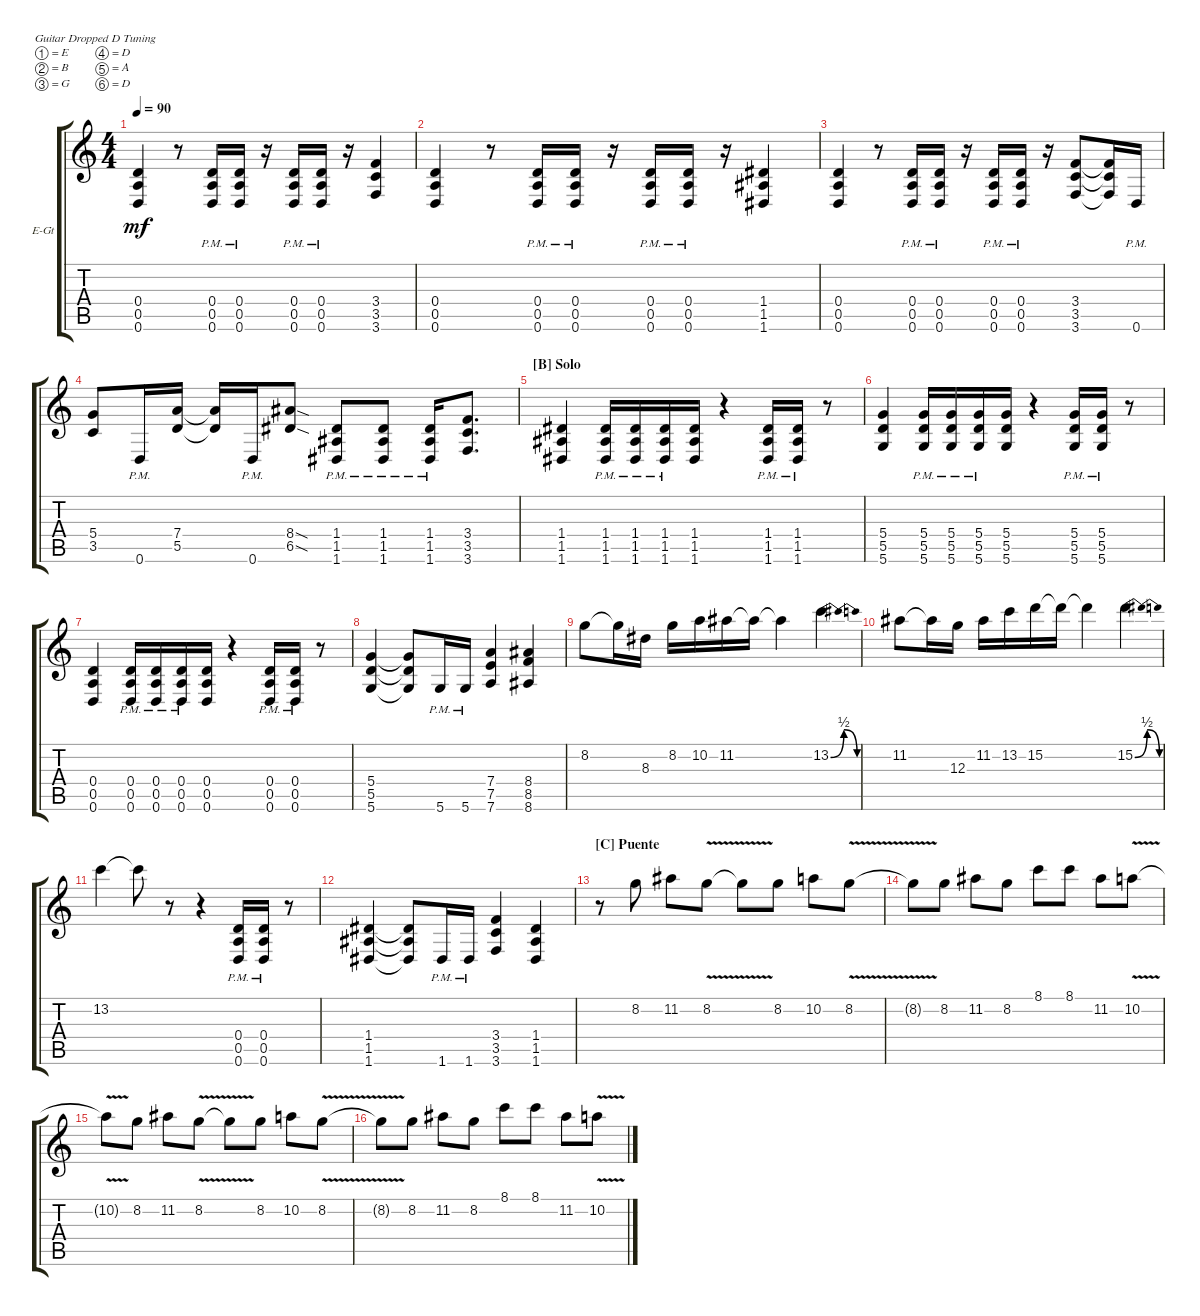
\bracketExtendMode groupsimilarinstruments
\firstSystemTrackNameOrientation horizontal
\otherSystemsTrackNameOrientation horizontal
\track ("Zacky Vengeance" "E-Gt") {instrument distortionguitar}
\staff {score tabs}
\tuning (E4 B3 G3 D3 A2 D2)
\ts (4 4)
\tempo 90
\clef g2
\ks c
(0.6 0.5 0.4).4{dy mf} r.8 (0.6{pm} 0.5{pm} 0.4{pm}).16 (0.6{pm} 0.5{pm} 0.4{pm}).16 r.16 (0.6{pm} 0.5{pm} 0.4{pm}).16 (0.6{pm} 0.5{pm} 0.4{pm}).16 r.16 (3.6 3.5 3.4).4 |
(0.6 0.5 0.4).4 r.8 (0.6{pm} 0.5{pm} 0.4{pm}).16 (0.6{pm} 0.5{pm} 0.4{pm}).16 r.16 (0.6{pm} 0.5{pm} 0.4{pm}).16 (0.6{pm} 0.5{pm} 0.4{pm}).16 r.16 (1.6 1.5 1.4).4 |
(0.6 0.5 0.4).4 r.8 (0.6{pm} 0.5{pm} 0.4{pm}).16 (0.6{pm} 0.5{pm} 0.4{pm}).16 r.16 (0.6{pm} 0.5{pm} 0.4{pm}).16 (0.6{pm} 0.5{pm} 0.4{pm}).16 r.16 (3.6 3.5 3.4).8 (3.6{t} 3.5{t} 3.4{t}).16 0.6{pm}.16 |
(3.5 5.4).8 0.6{pm}.16 (5.5 7.4).16 (7.4{t} 5.5{t}).16 0.6{pm}.16 (6.5{sod} 8.4{sod}).8 (1.6{pm} 1.5{pm} 1.4{pm}).8 (1.6{pm} 1.5{pm} 1.4{pm}).8 (1.6{pm} 1.5{pm} 1.4{pm}).16 (3.4 3.5 3.6).8{d} |
\section ("B" "Solo")
(1.6 1.5 1.4).4 (1.6{pm} 1.5{pm} 1.4{pm}).16 (1.6{pm} 1.5{pm} 1.4{pm}).16 (1.6{pm} 1.5{pm} 1.4{pm}).16 (1.6 1.5 1.4).16 r.4 (1.6{pm} 1.5{pm} 1.4{pm}).16 (1.6{pm} 1.5{pm} 1.4{pm}).16 r.8 |
(5.6 5.5 5.4).4 (5.6{pm} 5.5{pm} 5.4{pm}).16 (5.6{pm} 5.5{pm} 5.4{pm}).16 (5.6{pm} 5.5{pm} 5.4{pm}).16 (5.6 5.5 5.4).16 r.4 (5.6{pm} 5.5{pm} 5.4{pm}).16 (5.6{pm} 5.5{pm} 5.4{pm}).16 r.8 |
(0.6 0.5 0.4).4 (0.6{pm} 0.5{pm} 0.4{pm}).16 (0.6{pm} 0.5{pm} 0.4{pm}).16 (0.6{pm} 0.5{pm} 0.4{pm}).16 (0.6 0.5 0.4).16 r.4 (0.6{pm} 0.5{pm} 0.4{pm}).16 (0.6{pm} 0.5{pm} 0.4{pm}).16 r.8 |
(5.4 5.5 5.6).4 (5.4{t} 5.5{t} 5.6{t}).8 5.6{pm}.16 5.6{pm}.16 (7.6 7.5 7.4).4 (8.4 8.5 8.6).4 |
8.2.8 8.2{t}.16 8.3.16 8.2.16 10.2.16 11.2.16 11.2{t}.16 11.2{t}.4 13.2{be (bendrelease 0 0 19.8 2 35.4 2 48 0)}.4 |
11.2.8 11.2{t}.16 12.3.16 11.2.16 13.2.16 15.2.16 15.2{t}.16 15.2{t}.4 15.2{be (bendrelease 0 0 18.599999999999998 2 34.8 2 48.6 0)}.4 |
13.2.4 13.2{t}.8 r.8 r.4 (0.6{pm} 0.5{pm} 0.4{pm}).16 (0.6{pm} 0.5{pm} 0.4{pm}).16 r.8 |
(1.4 1.5 1.6).4 (1.4{t} 1.5{t} 1.6{t}).8 1.6{pm}.16 1.6{pm}.16 (3.6 3.5 3.4).4 (1.4 1.5 1.6).4 |
\section ("C" "Puente")
r.8 8.2.8 11.2.8 8.2{v}.8 8.2{v t}.8 8.2.8 10.2.8 8.2{v}.8 |
8.2{v t}.8 8.2.8 11.2.8 8.2.8 8.1.8 8.1.8 11.2.8 10.2{v}.8 |
10.2{v t}.8 8.2.8 11.2.8 8.2{v}.8 8.2{v t}.8 8.2.8 10.2.8 8.2{v}.8 |
8.2{v t}.8 8.2.8 11.2.8 8.2.8 8.1.8 8.1.8 11.2.8 10.2{v}.8
